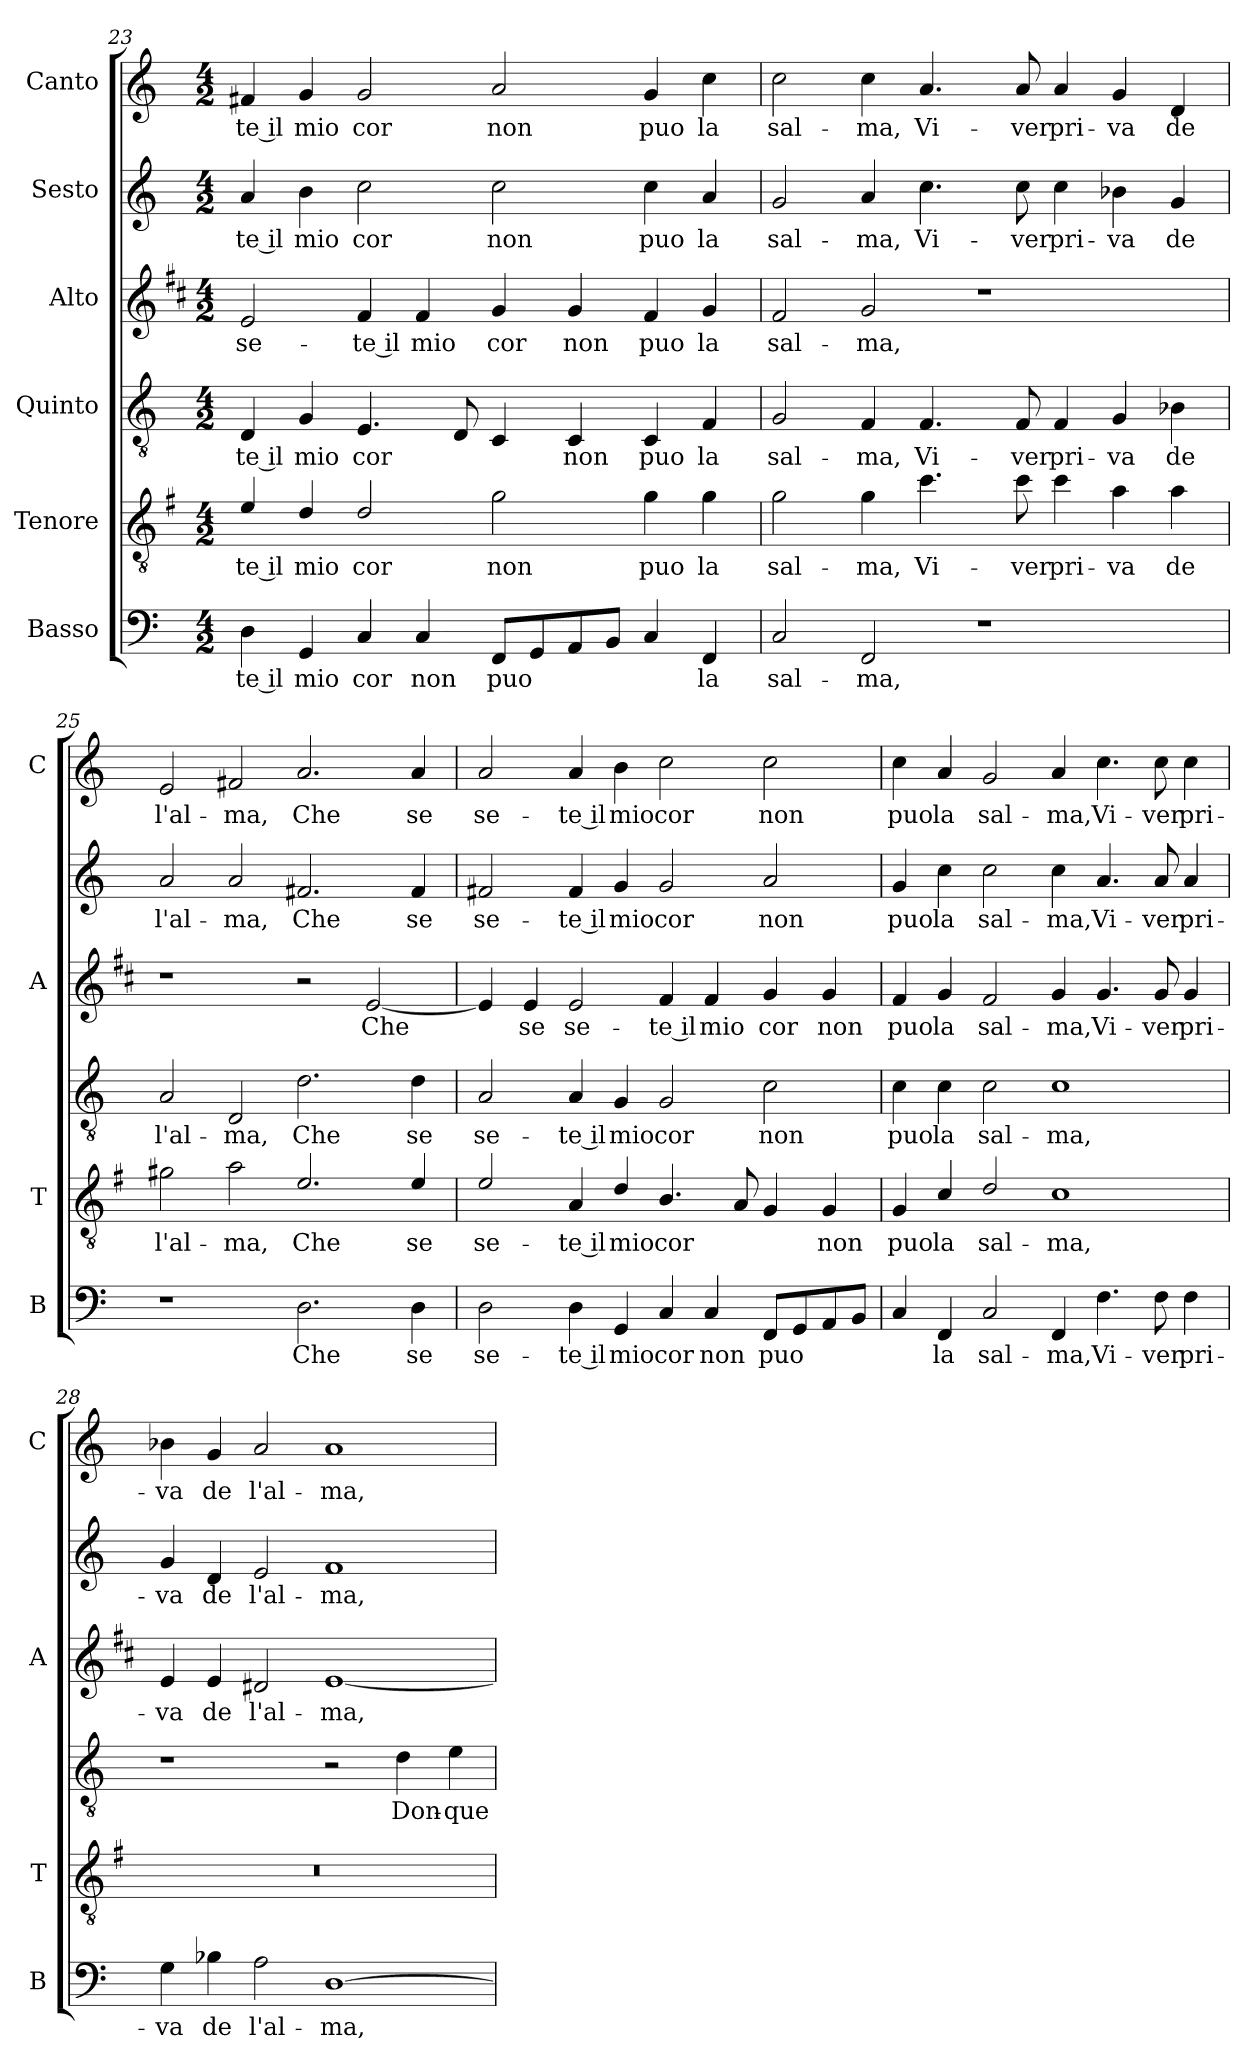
**kern	**text	**kern	**text	**kern	**text	**kern	**text	**kern	**text	**kern	**text
*part6	*part6	*part5	*part5	*part4	*part4	*part3	*part3	*part2	*part2	*part1	*part1
*staff6	*staff6	*staff5	*staff5	*staff4	*staff4	*staff3	*staff3	*staff2	*staff2	*staff1	*staff1
*I"Basso	*	*I"Tenore	*	*I"Quinto	*	*I"Alto	*	*I"Sesto	*	*I"Canto	*
*I'B	*	*I'T	*	*	*	*I'A	*	*	*	*I'C	*
!!LO:LB:g=z
*clefF4	*	*clefGv2	*	*clefGv2	*	*clefG2	*	*clefG2	*	*clefG2	*
*	*	*ITrd4c7	*	*	*	*ITrd1c2	*	*	*	*	*
*k[]	*	*k[]	*	*k[]	*	*k[]	*	*k[]	*	*k[]	*
*C:	*	*C:	*	*C:	*	*C:	*	*C:	*	*C:	*
*M4/2	*	*M4/2	*	*M4/2	*	*M4/2	*	*M4/2	*	*M4/2	*
=23	=23	=23	=23	=23	=23	=23	=23	=23	=23	=23	=23
!	!LO:LY:b	!	!LO:LY:b	!	!LO:LY:b	!	!LO:LY:b	!	!LO:LY:b	!	!LO:LY:b
4D\	-te il	4A/	-te il	4D/	-te il	2d/	se-	4a/	-te il	4f#X/	-te il
!	!LO:LY:b	!	!LO:LY:b	!	!LO:LY:b	!	!	!	!LO:LY:b	!	!LO:LY:b
4GG/	mio	4G/	mio	4G/	mio	.	.	4b\	mio	4g/	mio
!	!LO:LY:b	!	!LO:LY:b	!	!LO:LY:b	!	!LO:LY:b	!	!LO:LY:b	!	!LO:LY:b
4C/	cor	2G/	cor	4.E/	cor	4e/	-te il	2cc\	cor	2g/	cor
!	!LO:LY:b	!	!	!	!	!	!LO:LY:b	!	!	!	!
4C/	non	.	.	.	.	4e/	mio	.	.	.	.
.	.	.	.	8D/	.	.	.	.	.	.	.
!	!LO:LY:b	!	!LO:LY:b	!	!	!	!LO:LY:b	!	!LO:LY:b	!	!LO:LY:b
8FF/L	puo	2c\	non	4C/	.	4f/	cor	2cc\	non	2a/	non
8GG/	.	.	.	.	.	.	.	.	.	.	.
!	!	!	!	!	!LO:LY:b	!	!LO:LY:b	!	!	!	!
8AA/	.	.	.	4C/	non	4f/	non	.	.	.	.
8BB/J	.	.	.	.	.	.	.	.	.	.	.
!	!	!	!LO:LY:b	!	!LO:LY:b	!	!LO:LY:b	!	!LO:LY:b	!	!LO:LY:b
4C/	.	4c\	puo	4C/	puo	4e/	puo	4cc\	puo	4g/	puo
!	!LO:LY:b	!	!LO:LY:b	!	!LO:LY:b	!	!LO:LY:b	!	!LO:LY:b	!	!LO:LY:b
4FF/	la	4c\	la	4F/	la	4f/	la	4a/	la	4cc\	la
=24	=24	=24	=24	=24	=24	=24	=24	=24	=24	=24	=24
!	!LO:LY:b	!	!LO:LY:b	!	!LO:LY:b	!	!LO:LY:b	!	!LO:LY:b	!	!LO:LY:b
2C/	sal-	2c\	sal-	2G/	sal-	2e/	sal-	2g/	sal-	2cc\	sal-
!	!LO:LY:b	!	!LO:LY:b	!	!LO:LY:b	!	!LO:LY:b	!	!LO:LY:b	!	!LO:LY:b
2FF/	-ma,	4c\	-ma,	4F/	-ma,	2f/	-ma,	4a/	-ma,	4cc\	-ma,
!	!	!	!LO:LY:b	!	!LO:LY:b	!	!	!	!LO:LY:b	!	!LO:LY:b
.	.	4.f\	Vi-	4.F/	Vi-	.	.	4.cc\	Vi-	4.a/	Vi-
1r	.	.	.	.	.	1r	.	.	.	.	.
!	!	!	!LO:LY:b	!	!LO:LY:b	!	!	!	!LO:LY:b	!	!LO:LY:b
.	.	8f\	-ver	8F/	-ver	.	.	8cc\	-ver	8a/	-ver
!	!	!	!LO:LY:b	!	!LO:LY:b	!	!	!	!LO:LY:b	!	!LO:LY:b
.	.	4f\	pri-	4F/	pri-	.	.	4cc\	pri-	4a/	pri-
!	!	!	!LO:LY:b	!	!LO:LY:b	!	!	!	!LO:LY:b	!	!LO:LY:b
.	.	4d\	-va	4G/	-va	.	.	4b-X\	-va	4g/	-va
!	!	!	!LO:LY:b	!	!LO:LY:b	!	!	!	!LO:LY:b	!	!LO:LY:b
.	.	4d\	de	4B-X\	de	.	.	4g/	de	4d/	de
=25	=25	=25	=25	=25	=25	=25	=25	=25	=25	=25	=25
!	!	!	!LO:LY:b	!	!LO:LY:b	!	!	!	!LO:LY:b	!	!LO:LY:b
1r	.	2c#X\	l'al-	2A/	l'al-	1r	.	2a/	l'al-	2e/	l'al-
!	!	!	!LO:LY:b	!	!LO:LY:b	!	!	!	!LO:LY:b	!	!LO:LY:b
.	.	2d\	-ma,	2D/	-ma,	.	.	2a/	-ma,	2f#X/	-ma,
!	!LO:LY:b	!	!LO:LY:b	!	!LO:LY:b	!	!	!	!LO:LY:b	!	!LO:LY:b
2.D\	Che	2.A/	Che	2.d\	Che	2r	.	2.f#X/	Che	2.a/	Che
!	!	!	!	!	!	!	!LO:LY:b	!	!	!	!
.	.	.	.	.	.	[2d/	Che	.	.	.	.
!	!LO:LY:b	!	!LO:LY:b	!	!LO:LY:b	!	!	!	!LO:LY:b	!	!LO:LY:b
4D\	se	4A/	se	4d\	se	.	.	4f#/	se	4a/	se
!!LO:LB:g=z
=26	=26	=26	=26	=26	=26	=26	=26	=26	=26	=26	=26
!	!LO:LY:b	!	!LO:LY:b	!	!LO:LY:b	!	!	!	!LO:LY:b	!	!LO:LY:b
2D\	se-	2A/	se-	2A/	se-	4d/]	.	2f#X/	se-	2a/	se-
!	!	!	!	!	!	!	!LO:LY:b	!	!	!	!
.	.	.	.	.	.	4d/	se	.	.	.	.
!	!LO:LY:b	!	!LO:LY:b	!	!LO:LY:b	!	!LO:LY:b	!	!LO:LY:b	!	!LO:LY:b
4D\	-te il	4D/	-te il	4A/	-te il	2d/	se-	4f#/	-te il	4a/	-te il
!	!LO:LY:b	!	!LO:LY:b	!	!LO:LY:b	!	!	!	!LO:LY:b	!	!LO:LY:b
4GG/	mio	4G/	mio	4G/	mio	.	.	4g/	mio	4b\	mio
!	!LO:LY:b	!	!LO:LY:b	!	!LO:LY:b	!	!LO:LY:b	!	!LO:LY:b	!	!LO:LY:b
4C/	cor	4.E/	cor	2G/	cor	4e/	-te il	2g/	cor	2cc\	cor
!	!LO:LY:b	!	!	!	!	!	!LO:LY:b	!	!	!	!
4C/	non	.	.	.	.	4e/	mio	.	.	.	.
.	.	8D/	.	.	.	.	.	.	.	.	.
!	!LO:LY:b	!	!	!	!LO:LY:b	!	!LO:LY:b	!	!LO:LY:b	!	!LO:LY:b
8FF/L	puo	4C/	.	2c\	non	4f/	cor	2a/	non	2cc\	non
8GG/	.	.	.	.	.	.	.	.	.	.	.
!	!	!	!LO:LY:b	!	!	!	!LO:LY:b	!	!	!	!
8AA/	.	4C/	non	.	.	4f/	non	.	.	.	.
8BB/J	.	.	.	.	.	.	.	.	.	.	.
=27	=27	=27	=27	=27	=27	=27	=27	=27	=27	=27	=27
!	!	!	!LO:LY:b	!	!LO:LY:b	!	!LO:LY:b	!	!LO:LY:b	!	!LO:LY:b
4C/	.	4C/	puo	4c\	puo	4e/	puo	4g/	puo	4cc\	puo
!	!LO:LY:b	!	!LO:LY:b	!	!LO:LY:b	!	!LO:LY:b	!	!LO:LY:b	!	!LO:LY:b
4FF/	la	4F/	la	4c\	la	4f/	la	4cc\	la	4a/	la
!	!LO:LY:b	!	!LO:LY:b	!	!LO:LY:b	!	!LO:LY:b	!	!LO:LY:b	!	!LO:LY:b
2C/	sal-	2G/	sal-	2c\	sal-	2e/	sal-	2cc\	sal-	2g/	sal-
!	!LO:LY:b	!	!LO:LY:b	!	!LO:LY:b	!	!LO:LY:b	!	!LO:LY:b	!	!LO:LY:b
4FF/	-ma,	1F	-ma,	1c	-ma,	4f/	-ma,	4cc\	-ma,	4a/	-ma,
!	!LO:LY:b	!	!	!	!	!	!LO:LY:b	!	!LO:LY:b	!	!LO:LY:b
4.F\	Vi-	.	.	.	.	4.f/	Vi-	4.a/	Vi-	4.cc\	Vi-
!	!LO:LY:b	!	!	!	!	!	!LO:LY:b	!	!LO:LY:b	!	!LO:LY:b
8F\	-ver	.	.	.	.	8f/	-ver	8a/	-ver	8cc\	-ver
!	!LO:LY:b	!	!	!	!	!	!LO:LY:b	!	!LO:LY:b	!	!LO:LY:b
4F\	pri-	.	.	.	.	4f/	pri-	4a/	pri-	4cc\	pri-
=28	=28	=28	=28	=28	=28	=28	=28	=28	=28	=28	=28
!	!LO:LY:b	!	!	!	!	!	!LO:LY:b	!	!LO:LY:b	!	!LO:LY:b
4G\	-va	0r	.	1r	.	4d/	-va	4g/	-va	4b-X\	-va
!	!LO:LY:b	!	!	!	!	!	!LO:LY:b	!	!LO:LY:b	!	!LO:LY:b
4B-X\	de	.	.	.	.	4d/	de	4d/	de	4g/	de
!	!LO:LY:b	!	!	!	!	!	!LO:LY:b	!	!LO:LY:b	!	!LO:LY:b
2A\	l'al-	.	.	.	.	2c#X/	l'al-	2e/	l'al-	2a/	l'al-
!	!LO:LY:b	!	!	!	!	!	!LO:LY:b	!	!LO:LY:b	!	!LO:LY:b
[1D	-ma,	.	.	2r	.	[1d	-ma,	1f	-ma,	1a	-ma,
!	!	!	!	!	!LO:LY:b	!	!	!	!	!	!
.	.	.	.	4d\	Don-	.	.	.	.	.	.
!	!	!	!	!	!LO:LY:b	!	!	!	!	!	!
.	.	.	.	4e\	-que	.	.	.	.	.	.
=	=	=	=	=	=	=	=	=	=	=	=
*-	*-	*-	*-	*-	*-	*-	*-	*-	*-	*-	*-
